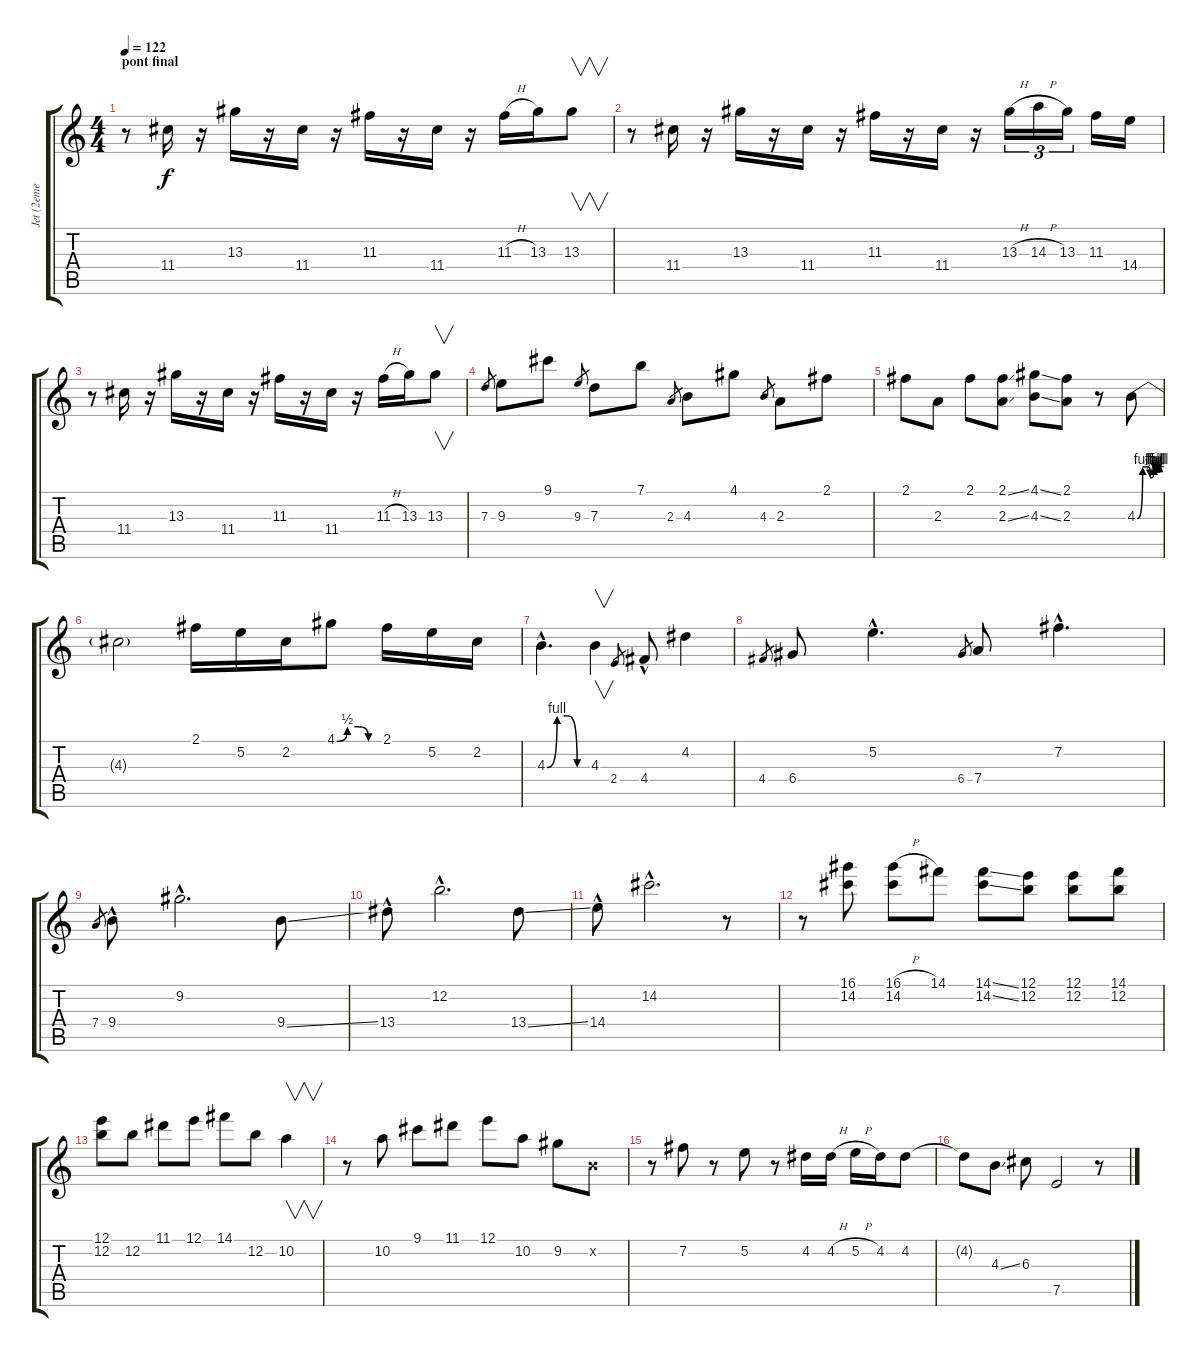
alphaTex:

\track ("Jet (2eme Solo)" "Jet (2eme ") {instrument overdrivenguitar}
\staff {score tabs}
\tuning (E4 B3 G3 D3 A2 E2) {hide}
\ts (4 4)
\section ("" "pont final")
\tempo 122
\clef g2
\ks c
r.8{dy f} 11.4.16 r.16 13.3.16 r.16 11.4.16 r.16 11.3.16 r.16 11.4.16 r.16 11.3{h}.16 13.3.16 13.3.8{v} |
r.8 11.4.16 r.16 13.3.16 r.16 11.4.16 r.16 11.3.16 r.16 11.4.16 r.16 13.3{h}.16{tu (3 2)} 14.3{h}.16{tu (3 2)} 13.3.16{tu (3 2)} 11.3.16 14.4.16 |
r.8 11.4.16 r.16 13.3.16 r.16 11.4.16 r.16 11.3.16 r.16 11.4.16 r.16 11.3{h}.16 13.3.16 13.3.8{v} |
7.3.8{gr} 9.3.8 9.1.8 9.3.8{gr} 7.3.8 7.1.8 2.3.8{gr} 4.3.8 4.1.8 4.3.8{gr} 2.3.8 2.1.8 |
2.1.8 2.3.8 2.1.8 (2.1{ss} 2.3{ss}).8 (4.1{ss} 4.3{ss}).8 (2.1 2.3).8 r.8 4.3{be (custom 0 0 15 4 30 4 35 2 40 2 45 4 48 3 50 4 53 3 55 4 57 3 60 4)}.8 |
4.3{t}.2 2.1.16 5.2.16 2.2.16 4.1{be (custom 0 0 15 2 30 2 45 0 60 0)}.8 2.1.16 5.2.16 2.2.16 |
4.3{be (custom 0 0 15 4 30 4 45 0 60 0) hac}.4{d} 4.3.4{v} 2.4.8{gr} 4.4{hac}.8 4.2.4 |
4.4.8{gr} 6.4.8 5.2{hac}.4{d} 6.4.8{gr} 7.4.8 7.2{hac}.4{d} |
7.4.8{gr} 9.4{hac}.8 9.2{hac}.2{d} 9.4{ss}.8 |
13.4{hac}.8 12.2{hac}.2{d} 13.4{ss}.8 |
14.4{hac}.8 14.2{hac}.2{d} r.8 |
r.8 (16.1 14.2).8 (16.1{h} 14.2).8 14.1.8 (14.1{ss} 14.2{ss}).8 (12.1 12.2).8 (12.1 12.2).8 (14.1 12.2).8 |
(12.1 12.2).8 12.2.8 11.1.8 12.1.8 14.1.8 12.2.8 10.2.4{v} |
r.8 10.2.8 9.1.8 11.1.8 12.1.8 10.2.8 9.2.8 0.2{x}.8 |
r.8 7.2.8 r.8 5.2.8 r.8 4.2.16 4.2{h}.16 5.2{h}.16 4.2.16 4.2.8 |
4.2{t}.8 4.3{ss}.8 6.3.8 7.5.2 r.8
